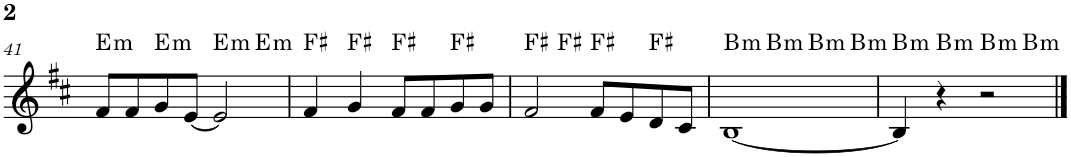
**kern	**harte
*part1	*part1
*staff1	*
*I"Piano	*
*I'Pno.	*
!!LO:PB:g=z
*clefG2	*
*k[f#c#]	*
*M4/4	*
=41	=41
!	!LO:H:kt=m
*^	*
8f#/L	2.ryy	E:min
8f#/	.	.
!	!	!LO:H:kt=m
8g/	.	E:min
[<8e/J	.	.
!	!	!LO:H:kt=m
2e/]	.	E:min
!	!	!LO:H:kt=m
.	4ryy	E:min
*v	*v	*
=42	=42
4f#/	F#:maj
4g/	F#:maj
8f#/L	F#:maj
8f#/	.
8g/	F#:maj
8g/J	.
=43	=43
*^	*
2f#/	4ryy	F#:maj
.	2.ryy	F#:maj
8f#/L	.	F#:maj
8e/	.	.
8d/	.	F#:maj
8c#/J	.	.
=44	=44	=44
!	!	!LO:H:kt=m
*^	*^	*
[<1B	4ryy	2ryy	2.ryy	B:min
!	!	!	!	!LO:H:kt=m
.	2.ryy	.	.	B:min
!	!	!	!	!LO:H:kt=m
.	.	2ryy	.	B:min
!	!	!	!	!LO:H:kt=m
.	.	.	4ryy	B:min
=45	=45	=45	=45	=45
!	!	!	!	!LO:H:kt=m
*	*v	*v	*v	*
4B/]	2.ryy	B:min
!	!	!LO:H:kt=m
4r	.	B:min
!	!	!LO:H:kt=m
2r	.	B:min
!	!	!LO:H:kt=m
.	4ryy	B:min
*v	*v	*
==	==
*-	*-
